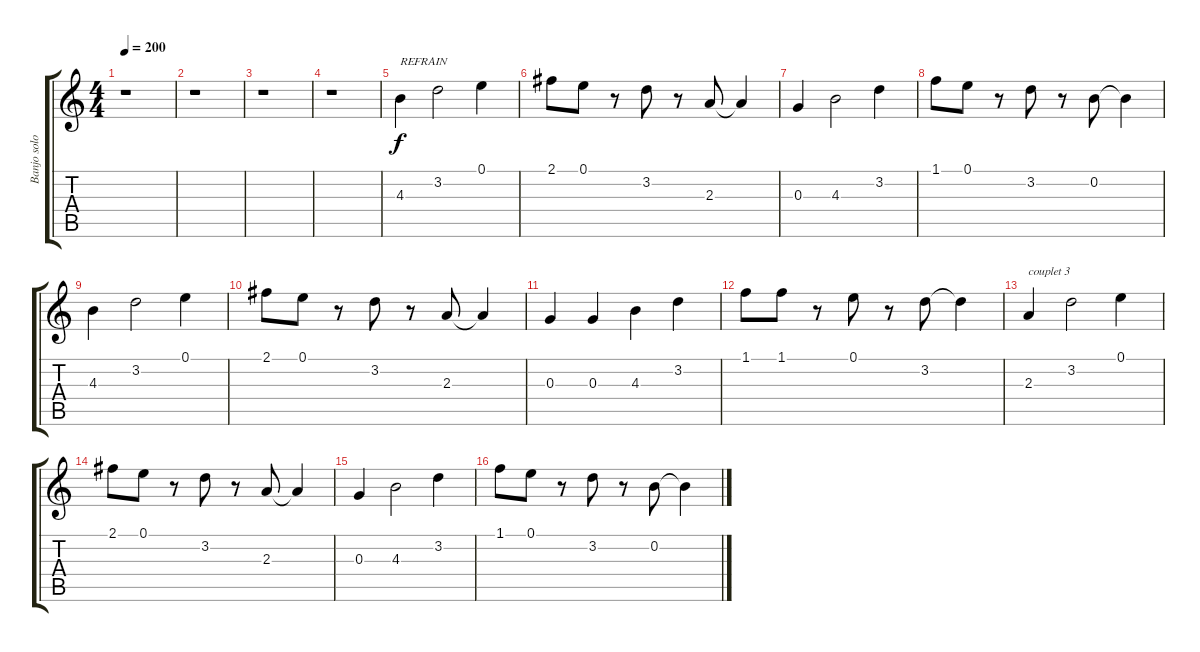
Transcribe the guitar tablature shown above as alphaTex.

\track ("Banjo solo" "Banjo solo") {instrument banjo}
\staff {score tabs}
\tuning (E4 B3 G3 D3 A2 E2) {hide}
\displaytranspose 12
\ts (4 4)
\tempo 200
\clef g2
\ks c
r.1{dy f} |
r.1 |
r.1 |
r.1 |
4.3.4{txt "REFRAIN"} 3.2.2 0.1.4 |
2.1.8 0.1.8 r.8 3.2.8 r.8 2.3.8 2.3{t}.4 |
0.3.4 4.3.2 3.2.4 |
1.1.8 0.1.8 r.8 3.2.8 r.8 0.2.8 0.2{t}.4 |
4.3.4 3.2.2 0.1.4 |
2.1.8 0.1.8 r.8 3.2.8 r.8 2.3.8 2.3{t}.4 |
0.3.4 0.3.4 4.3.4 3.2.4 |
1.1.8 1.1.8 r.8 0.1.8 r.8 3.2.8 3.2{t}.4 |
2.3.4{txt "couplet 3"} 3.2.2 0.1.4 |
2.1.8 0.1.8 r.8 3.2.8 r.8 2.3.8 2.3{t}.4 |
0.3.4 4.3.2 3.2.4 |
1.1.8 0.1.8 r.8 3.2.8 r.8 0.2.8 0.2{t}.4
